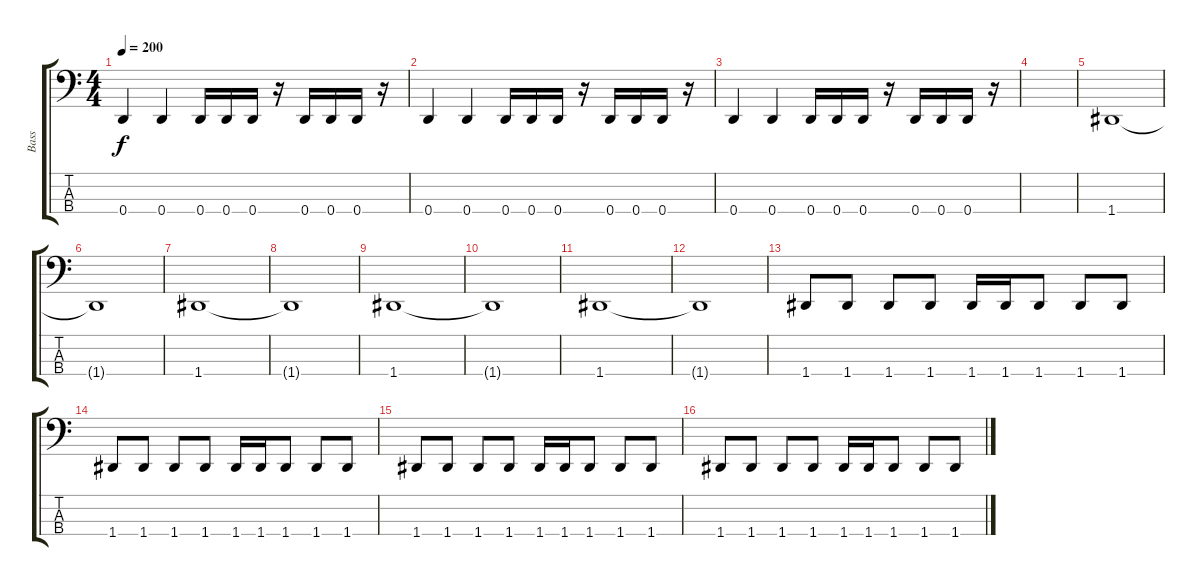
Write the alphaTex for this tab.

\track ("Bass" "Bass") {instrument electricbassfinger}
\staff {score tabs}
\tuning (F2 C2 G1 D1) {hide}
\ts (4 4)
\tempo 200
\clef f4
\ks c
0.4.4{dy f} 0.4.4 0.4.16 0.4.16 0.4.16 r.16 0.4.16 0.4.16 0.4.16 r.16 |
0.4.4 0.4.4 0.4.16 0.4.16 0.4.16 r.16 0.4.16 0.4.16 0.4.16 r.16 |
0.4.4 0.4.4 0.4.16 0.4.16 0.4.16 r.16 0.4.16 0.4.16 0.4.16 r.16 |
|
1.4.1 |
1.4{t}.1 |
1.4.1 |
1.4{t}.1 |
1.4.1 |
1.4{t}.1 |
1.4.1 |
1.4{t}.1 |
1.4.8 1.4.8 1.4.8 1.4.8 1.4.16 1.4.16 1.4.8 1.4.8 1.4.8 |
1.4.8 1.4.8 1.4.8 1.4.8 1.4.16 1.4.16 1.4.8 1.4.8 1.4.8 |
1.4.8 1.4.8 1.4.8 1.4.8 1.4.16 1.4.16 1.4.8 1.4.8 1.4.8 |
1.4.8 1.4.8 1.4.8 1.4.8 1.4.16 1.4.16 1.4.8 1.4.8 1.4.8
